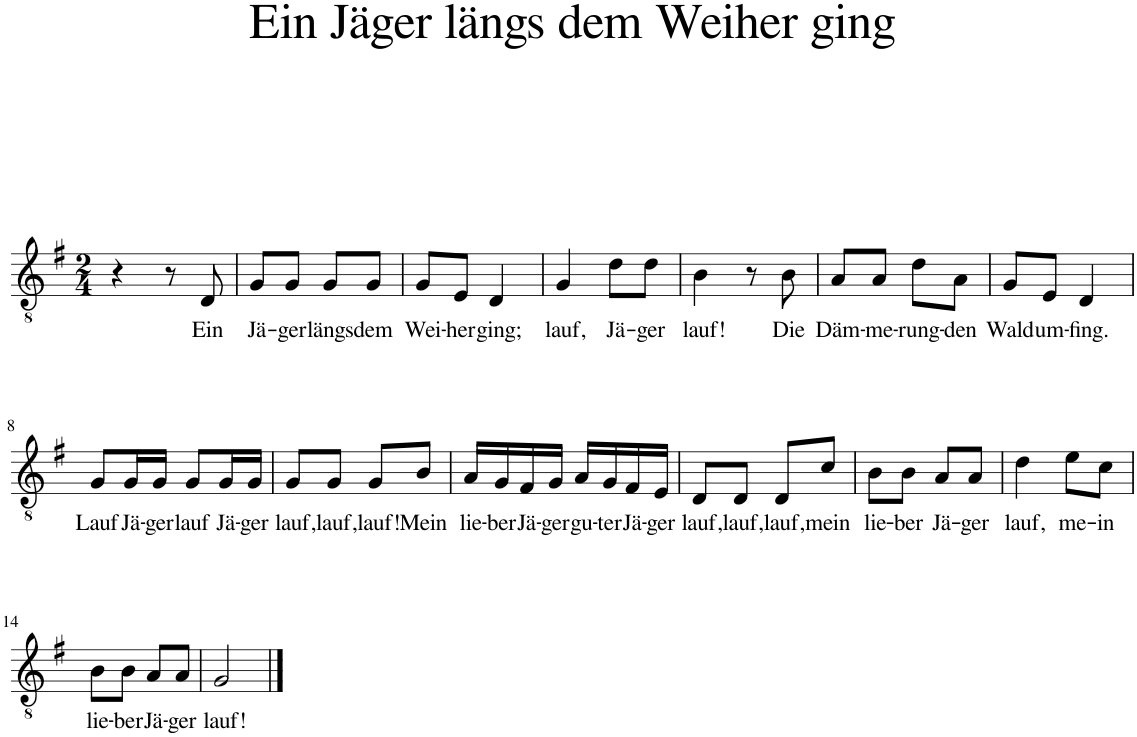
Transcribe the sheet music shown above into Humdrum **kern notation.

**kern	**text
*part1	*part1
*staff1	*staff1
*I"Classical Guitar	*
*I'Guit.	*
*clefGv2	*
*k[f#]	*
*M2/4	*
=1	=1
4r	.
8r	.
!	!LO:LY:b
8D/	Ein
=2	=2
!	!LO:LY:b
8G/L	Jä-
!	!LO:LY:b
8G/J	-ger
!	!LO:LY:b
8G/L	längs
!	!LO:LY:b
8G/J	dem
=3	=3
!	!LO:LY:b
8G/L	Wei-
!	!LO:LY:b
8E/J	-her
!	!LO:LY:b
4D/	ging;
=4	=4
!	!LO:LY:b
4G/	lauf,
!	!LO:LY:b
8d\L	Jä-
!	!LO:LY:b
8d\J	-ger
=5	=5
!	!LO:LY:b
4B\	lauf!
8r	.
!	!LO:LY:b
8B\	Die
=6	=6
!	!LO:LY:b
8A/L	Däm-
!	!LO:LY:b
8A/J	-me-
!	!LO:LY:b
8d\L	-rung-
!	!LO:LY:b
8A\J	-den
=7	=7
!	!LO:LY:b
8G/L	Wald
!	!LO:LY:b
8E/J	um-
!	!LO:LY:b
4D/	-fing.
!!LO:LB:g=z
=8	=8
!	!LO:LY:b
8G/L	Lauf
!	!LO:LY:b
16G/L	Jä-
!	!LO:LY:b
16G/JJ	-ger
!	!LO:LY:b
8G/L	lauf
!	!LO:LY:b
16G/L	Jä-
!	!LO:LY:b
16G/JJ	-ger
=9	=9
!	!LO:LY:b
8G/L	lauf,
!	!LO:LY:b
8G/J	lauf,
!	!LO:LY:b
8G/L	lauf!
!	!LO:LY:b
8B/J	Mein
=10	=10
!	!LO:LY:b
16A/LL	lie-
!	!LO:LY:b
16G/	-ber
!	!LO:LY:b
16F#/	Jä-
!	!LO:LY:b
16G/JJ	-ger
!	!LO:LY:b
16A/LL	gu-
!	!LO:LY:b
16G/	-ter
!	!LO:LY:b
16F#/	Jä-
!	!LO:LY:b
16E/JJ	-ger
=11	=11
!	!LO:LY:b
8D/L	lauf,
!	!LO:LY:b
8D/J	lauf,
!	!LO:LY:b
8D/L	lauf,
!	!LO:LY:b
8c/J	mein
=12	=12
!	!LO:LY:b
8B\L	lie-
!	!LO:LY:b
8B\J	-ber
!	!LO:LY:b
8A/L	Jä-
!	!LO:LY:b
8A/J	-ger
=13	=13
!	!LO:LY:b
4d\	lauf,
!	!LO:LY:b
8e\L	me-
!	!LO:LY:b
8c\J	-in
!!LO:LB:g=z
=14	=14
!	!LO:LY:b
8B\L	lie-
!	!LO:LY:b
8B\J	-ber
!	!LO:LY:b
8A/L	Jä-
!	!LO:LY:b
8A/J	-ger
=15	=15
!	!LO:LY:b
2G/	lauf!
==	==
*-	*-
